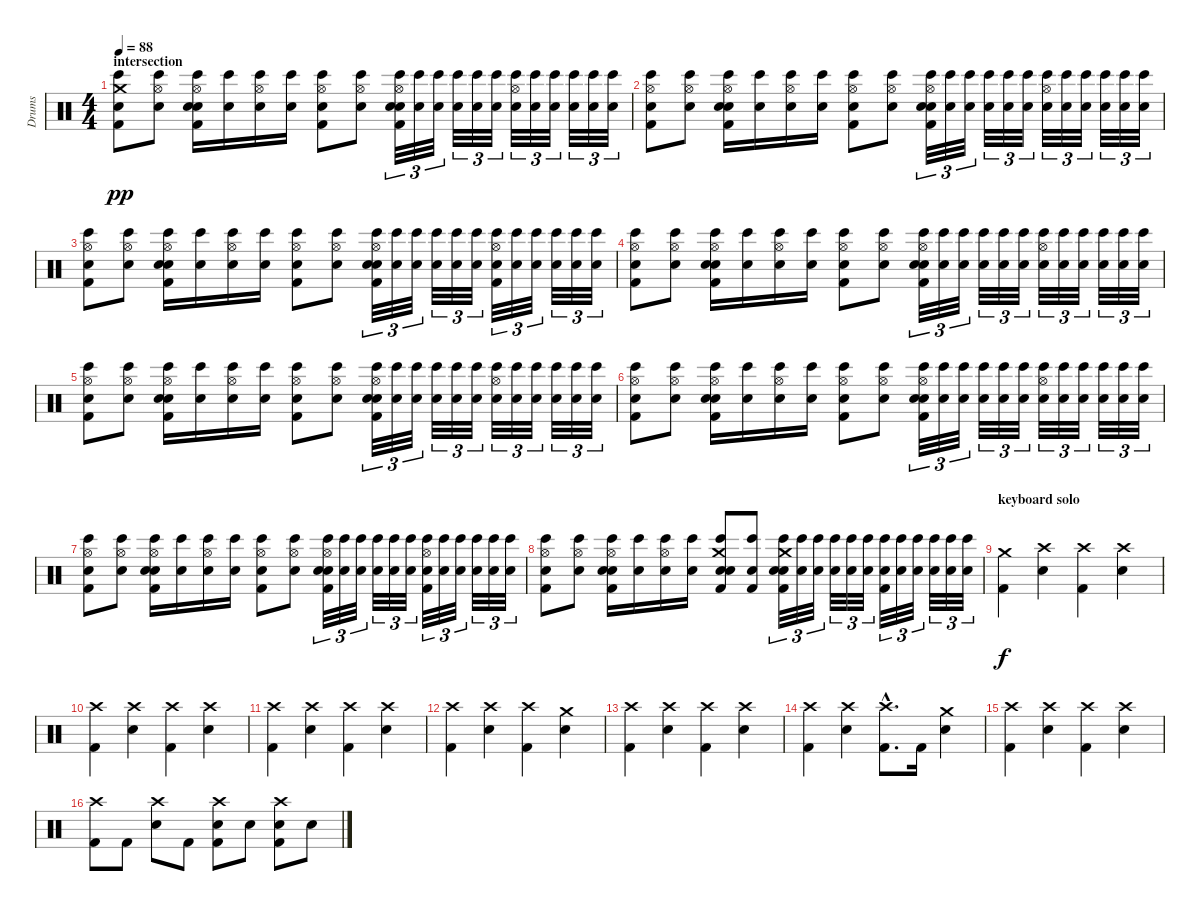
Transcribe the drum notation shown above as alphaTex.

\track ("Drums" "Drums") {instrument percussion}
\staff {score}
\articulation defaults
\ts (4 4)
\section ("" "intersection")
\tempo 88
\clef neutral
\ks c
("Kick (hit) 2" "Crash medium (hit)" "Bongo High (hit)" "Snare (hit) 2").8{dy pp} ("Hi-Hat (open)" "Bongo High (hit)" "Snare (hit) 2").8 ("Kick (hit) 2" "Hi-Hat (open)" "Electric Snare (hit)" "Bongo High (hit)" "Snare (hit) 2").16 ("Bongo High (hit)" "Snare (hit) 2").16 ("Hi-Hat (open)" "Bongo High (hit)" "Snare (hit) 2").16 ("Bongo High (hit)" "Snare (hit) 2").16 ("Kick (hit) 2" "Hi-Hat (open)" "Bongo High (hit)" "Snare (hit) 2").8 ("Hi-Hat (open)" "Bongo High (hit)" "Snare (hit) 2").8 ("Kick (hit) 2" "Hi-Hat (open)" "Electric Snare (hit)" "Bongo High (hit)" "Snare (hit) 2").32{tu (3 2)} ("Bongo High (hit)" "Snare (hit) 2").32{tu (3 2)} ("Bongo High (hit)" "Snare (hit) 2").32{tu (3 2)} ("Bongo High (hit)" "Snare (hit) 2").32{tu (3 2)} ("Bongo High (hit)" "Snare (hit) 2").32{tu (3 2)} ("Bongo High (hit)" "Snare (hit) 2").32{tu (3 2)} ("Hi-Hat (open)" "Bongo High (hit)" "Snare (hit) 2").32{tu (3 2)} ("Bongo High (hit)" "Snare (hit) 2").32{tu (3 2)} ("Bongo High (hit)" "Snare (hit) 2").32{tu (3 2)} ("Bongo High (hit)" "Snare (hit) 2").32{tu (3 2)} ("Bongo High (hit)" "Snare (hit) 2").32{tu (3 2)} ("Bongo High (hit)" "Snare (hit) 2").32{tu (3 2)} |
("Kick (hit) 2" "Hi-Hat (open)" "Bongo High (hit)" "Snare (hit) 2").8 ("Hi-Hat (open)" "Bongo High (hit)" "Snare (hit) 2").8 ("Kick (hit) 2" "Hi-Hat (open)" "Electric Snare (hit)" "Bongo High (hit)" "Snare (hit) 2").16 ("Bongo High (hit)" "Snare (hit) 2").16 ("Hi-Hat (open)" "Bongo High (hit)" "Snare (hit) 2").16 ("Bongo High (hit)" "Snare (hit) 2").16 ("Kick (hit) 2" "Hi-Hat (open)" "Bongo High (hit)" "Snare (hit) 2").8 ("Hi-Hat (open)" "Bongo High (hit)" "Snare (hit) 2").8 ("Kick (hit) 2" "Hi-Hat (open)" "Electric Snare (hit)" "Bongo High (hit)" "Snare (hit) 2").32{tu (3 2)} ("Bongo High (hit)" "Snare (hit) 2").32{tu (3 2)} ("Bongo High (hit)" "Snare (hit) 2").32{tu (3 2)} ("Bongo High (hit)" "Snare (hit) 2").32{tu (3 2)} ("Bongo High (hit)" "Snare (hit) 2").32{tu (3 2)} ("Bongo High (hit)" "Snare (hit) 2").32{tu (3 2)} ("Hi-Hat (open)" "Bongo High (hit)" "Snare (hit) 2").32{tu (3 2)} ("Bongo High (hit)" "Snare (hit) 2").32{tu (3 2)} ("Bongo High (hit)" "Snare (hit) 2").32{tu (3 2)} ("Bongo High (hit)" "Snare (hit) 2").32{tu (3 2)} ("Bongo High (hit)" "Snare (hit) 2").32{tu (3 2)} ("Bongo High (hit)" "Snare (hit) 2").32{tu (3 2)} |
("Kick (hit) 2" "Hi-Hat (open)" "Bongo High (hit)" "Snare (hit) 2").8 ("Hi-Hat (open)" "Bongo High (hit)" "Snare (hit) 2").8 ("Kick (hit) 2" "Hi-Hat (open)" "Electric Snare (hit)" "Bongo High (hit)" "Snare (hit) 2").16 ("Bongo High (hit)" "Snare (hit) 2").16 ("Hi-Hat (open)" "Bongo High (hit)" "Snare (hit) 2").16 ("Bongo High (hit)" "Snare (hit) 2").16 ("Kick (hit) 2" "Hi-Hat (open)" "Bongo High (hit)" "Snare (hit) 2").8 ("Hi-Hat (open)" "Bongo High (hit)" "Snare (hit) 2").8 ("Kick (hit) 2" "Hi-Hat (open)" "Electric Snare (hit)" "Bongo High (hit)" "Snare (hit) 2").32{tu (3 2)} ("Bongo High (hit)" "Snare (hit) 2").32{tu (3 2)} ("Bongo High (hit)" "Snare (hit) 2").32{tu (3 2)} ("Bongo High (hit)" "Snare (hit) 2").32{tu (3 2)} ("Bongo High (hit)" "Snare (hit) 2").32{tu (3 2)} ("Bongo High (hit)" "Snare (hit) 2").32{tu (3 2)} ("Kick (hit) 2" "Hi-Hat (open)" "Bongo High (hit)" "Snare (hit) 2").32{tu (3 2)} ("Bongo High (hit)" "Snare (hit) 2").32{tu (3 2)} ("Bongo High (hit)" "Snare (hit) 2").32{tu (3 2)} ("Bongo High (hit)" "Snare (hit) 2").32{tu (3 2)} ("Bongo High (hit)" "Snare (hit) 2").32{tu (3 2)} ("Bongo High (hit)" "Snare (hit) 2").32{tu (3 2)} |
("Kick (hit) 2" "Hi-Hat (open)" "Bongo High (hit)" "Snare (hit) 2").8 ("Hi-Hat (open)" "Bongo High (hit)" "Snare (hit) 2").8 ("Kick (hit) 2" "Hi-Hat (open)" "Electric Snare (hit)" "Bongo High (hit)" "Snare (hit) 2").16 ("Bongo High (hit)" "Snare (hit) 2").16 ("Hi-Hat (open)" "Bongo High (hit)" "Snare (hit) 2").16 ("Bongo High (hit)" "Snare (hit) 2").16 ("Kick (hit) 2" "Hi-Hat (open)" "Bongo High (hit)" "Snare (hit) 2").8 ("Hi-Hat (open)" "Bongo High (hit)" "Snare (hit) 2").8 ("Kick (hit) 2" "Hi-Hat (open)" "Electric Snare (hit)" "Bongo High (hit)" "Snare (hit) 2").32{tu (3 2)} ("Bongo High (hit)" "Snare (hit) 2").32{tu (3 2)} ("Bongo High (hit)" "Snare (hit) 2").32{tu (3 2)} ("Bongo High (hit)" "Snare (hit) 2").32{tu (3 2)} ("Bongo High (hit)" "Snare (hit) 2").32{tu (3 2)} ("Bongo High (hit)" "Snare (hit) 2").32{tu (3 2)} ("Hi-Hat (open)" "Bongo High (hit)" "Snare (hit) 2").32{tu (3 2)} ("Bongo High (hit)" "Snare (hit) 2").32{tu (3 2)} ("Bongo High (hit)" "Snare (hit) 2").32{tu (3 2)} ("Bongo High (hit)" "Snare (hit) 2").32{tu (3 2)} ("Bongo High (hit)" "Snare (hit) 2").32{tu (3 2)} ("Bongo High (hit)" "Snare (hit) 2").32{tu (3 2)} |
("Kick (hit) 2" "Hi-Hat (open)" "Bongo High (hit)" "Snare (hit) 2").8 ("Hi-Hat (open)" "Bongo High (hit)" "Snare (hit) 2").8 ("Kick (hit) 2" "Hi-Hat (open)" "Electric Snare (hit)" "Bongo High (hit)" "Snare (hit) 2").16 ("Bongo High (hit)" "Snare (hit) 2").16 ("Hi-Hat (open)" "Bongo High (hit)" "Snare (hit) 2").16 ("Bongo High (hit)" "Snare (hit) 2").16 ("Kick (hit) 2" "Hi-Hat (open)" "Bongo High (hit)" "Snare (hit) 2").8 ("Hi-Hat (open)" "Bongo High (hit)" "Snare (hit) 2").8 ("Kick (hit) 2" "Hi-Hat (open)" "Electric Snare (hit)" "Bongo High (hit)" "Snare (hit) 2").32{tu (3 2)} ("Bongo High (hit)" "Snare (hit) 2").32{tu (3 2)} ("Bongo High (hit)" "Snare (hit) 2").32{tu (3 2)} ("Bongo High (hit)" "Snare (hit) 2").32{tu (3 2)} ("Bongo High (hit)" "Snare (hit) 2").32{tu (3 2)} ("Bongo High (hit)" "Snare (hit) 2").32{tu (3 2)} ("Hi-Hat (open)" "Bongo High (hit)" "Snare (hit) 2").32{tu (3 2)} ("Bongo High (hit)" "Snare (hit) 2").32{tu (3 2)} ("Bongo High (hit)" "Snare (hit) 2").32{tu (3 2)} ("Bongo High (hit)" "Snare (hit) 2").32{tu (3 2)} ("Bongo High (hit)" "Snare (hit) 2").32{tu (3 2)} ("Bongo High (hit)" "Snare (hit) 2").32{tu (3 2)} |
("Kick (hit) 2" "Hi-Hat (open)" "Bongo High (hit)" "Snare (hit) 2").8 ("Hi-Hat (open)" "Bongo High (hit)" "Snare (hit) 2").8 ("Kick (hit) 2" "Hi-Hat (open)" "Electric Snare (hit)" "Bongo High (hit)" "Snare (hit) 2").16 ("Bongo High (hit)" "Snare (hit) 2").16 ("Hi-Hat (open)" "Bongo High (hit)" "Snare (hit) 2").16 ("Bongo High (hit)" "Snare (hit) 2").16 ("Kick (hit) 2" "Hi-Hat (open)" "Bongo High (hit)" "Snare (hit) 2").8 ("Hi-Hat (open)" "Bongo High (hit)" "Snare (hit) 2").8 ("Kick (hit) 2" "Hi-Hat (open)" "Electric Snare (hit)" "Bongo High (hit)" "Snare (hit) 2").32{tu (3 2)} ("Bongo High (hit)" "Snare (hit) 2").32{tu (3 2)} ("Bongo High (hit)" "Snare (hit) 2").32{tu (3 2)} ("Bongo High (hit)" "Snare (hit) 2").32{tu (3 2)} ("Bongo High (hit)" "Snare (hit) 2").32{tu (3 2)} ("Bongo High (hit)" "Snare (hit) 2").32{tu (3 2)} ("Hi-Hat (open)" "Bongo High (hit)" "Snare (hit) 2").32{tu (3 2)} ("Bongo High (hit)" "Snare (hit) 2").32{tu (3 2)} ("Bongo High (hit)" "Snare (hit) 2").32{tu (3 2)} ("Bongo High (hit)" "Snare (hit) 2").32{tu (3 2)} ("Bongo High (hit)" "Snare (hit) 2").32{tu (3 2)} ("Bongo High (hit)" "Snare (hit) 2").32{tu (3 2)} |
("Kick (hit) 2" "Hi-Hat (open)" "Bongo High (hit)" "Snare (hit) 2").8 ("Hi-Hat (open)" "Bongo High (hit)" "Snare (hit) 2").8 ("Kick (hit) 2" "Hi-Hat (open)" "Electric Snare (hit)" "Bongo High (hit)" "Snare (hit) 2").16 ("Bongo High (hit)" "Snare (hit) 2").16 ("Hi-Hat (open)" "Bongo High (hit)" "Snare (hit) 2").16 ("Bongo High (hit)" "Snare (hit) 2").16 ("Kick (hit) 2" "Hi-Hat (open)" "Bongo High (hit)" "Snare (hit) 2").8 ("Hi-Hat (open)" "Bongo High (hit)" "Snare (hit) 2").8 ("Kick (hit) 2" "Hi-Hat (open)" "Electric Snare (hit)" "Bongo High (hit)" "Snare (hit) 2").32{tu (3 2)} ("Bongo High (hit)" "Snare (hit) 2").32{tu (3 2)} ("Bongo High (hit)" "Snare (hit) 2").32{tu (3 2)} ("Bongo High (hit)" "Snare (hit) 2").32{tu (3 2)} ("Bongo High (hit)" "Snare (hit) 2").32{tu (3 2)} ("Bongo High (hit)" "Snare (hit) 2").32{tu (3 2)} ("Kick (hit) 2" "Hi-Hat (open)" "Bongo High (hit)" "Snare (hit) 2").32{tu (3 2)} ("Bongo High (hit)" "Snare (hit) 2").32{tu (3 2)} ("Bongo High (hit)" "Snare (hit) 2").32{tu (3 2)} ("Bongo High (hit)" "Snare (hit) 2").32{tu (3 2)} ("Bongo High (hit)" "Snare (hit) 2").32{tu (3 2)} ("Bongo High (hit)" "Snare (hit) 2").32{tu (3 2)} |
("Kick (hit) 2" "Hi-Hat (open)" "Bongo High (hit)" "Snare (hit) 2").8 ("Hi-Hat (open)" "Bongo High (hit)" "Snare (hit) 2").8 ("Kick (hit) 2" "Hi-Hat (open)" "Electric Snare (hit)" "Bongo High (hit)" "Snare (hit) 2").16 ("Bongo High (hit)" "Snare (hit) 2").16 ("Hi-Hat (open)" "Bongo High (hit)" "Snare (hit) 2").16 ("Bongo High (hit)" "Snare (hit) 2").16 ("Kick (hit) 2" "Crash medium (hit)" "Electric Snare (hit)" "Bongo High (hit)" "Snare (hit) 2").8 ("Kick (hit) 2" "Bongo High (hit)" "Snare (hit) 2").8 ("Kick (hit) 2" "Crash medium (hit)" "Electric Snare (hit)" "Bongo High (hit)" "Snare (hit) 2").32{tu (3 2)} ("Bongo High (hit)" "Snare (hit) 2").32{tu (3 2)} ("Bongo High (hit)" "Snare (hit) 2").32{tu (3 2)} ("Bongo High (hit)" "Snare (hit) 2").32{tu (3 2)} ("Bongo High (hit)" "Snare (hit) 2").32{tu (3 2)} ("Bongo High (hit)" "Snare (hit) 2").32{tu (3 2)} ("Kick (hit) 2" "Bongo High (hit)" "Snare (hit) 2").32{tu (3 2)} ("Bongo High (hit)" "Snare (hit) 2").32{tu (3 2)} ("Bongo High (hit)" "Snare (hit) 2").32{tu (3 2)} ("Bongo High (hit)" "Snare (hit) 2").32{tu (3 2)} ("Bongo High (hit)" "Snare (hit) 2").32{tu (3 2)} ("Bongo High (hit)" "Snare (hit) 2").32{tu (3 2)} |
\section ("" "keyboard solo")
("Kick (hit) 2" "Crash medium (hit)").4{dy f} ("Crash high (hit)" "Snare (hit) 2").4 ("Kick (hit) 2" "Crash high (hit)").4 ("Crash high (hit)" "Snare (hit) 2").4 |
("Kick (hit) 2" "Crash high (hit)").4 ("Crash high (hit)" "Snare (hit) 2").4 ("Kick (hit) 2" "Crash high (hit)").4 ("Crash high (hit)" "Snare (hit) 2").4 |
("Kick (hit) 2" "Crash high (hit)").4 ("Crash high (hit)" "Snare (hit) 2").4 ("Kick (hit) 2" "Crash high (hit)").4 ("Crash high (hit)" "Snare (hit) 2").4 |
("Kick (hit) 2" "Crash high (hit)").4 ("Crash high (hit)" "Snare (hit) 2").4 ("Kick (hit) 2" "Crash high (hit)").4 ("Crash medium (hit)" "Snare (hit) 2").4 |
("Kick (hit) 2" "Crash high (hit)").4 ("Crash high (hit)" "Snare (hit) 2").4 ("Kick (hit) 2" "Crash high (hit)").4 ("Crash high (hit)" "Snare (hit) 2").4 |
("Kick (hit) 2" "Crash high (hit)").4 ("Crash high (hit)" "Snare (hit) 2").4 ("Kick (hit) 2"{hac} "Crash high (hit)"{hac}).8{d} "Kick (hit) 2".16 ("Crash medium (hit)" "Snare (hit) 2").4 |
("Kick (hit) 2" "Crash high (hit)").4 ("Crash high (hit)" "Snare (hit) 2").4 ("Kick (hit) 2" "Crash high (hit)").4 ("Crash high (hit)" "Snare (hit) 2").4 |
("Kick (hit) 2" "Crash high (hit)").8 "Kick (hit) 2".8 ("Crash high (hit)" "Snare (hit) 2").8 "Kick (hit) 2".8 ("Kick (hit) 2" "Crash high (hit)" "Snare (hit) 2").8 "Snare (hit) 2".8 ("Kick (hit) 2" "Crash high (hit)" "Snare (hit) 2").8 "Snare (hit) 2".8
